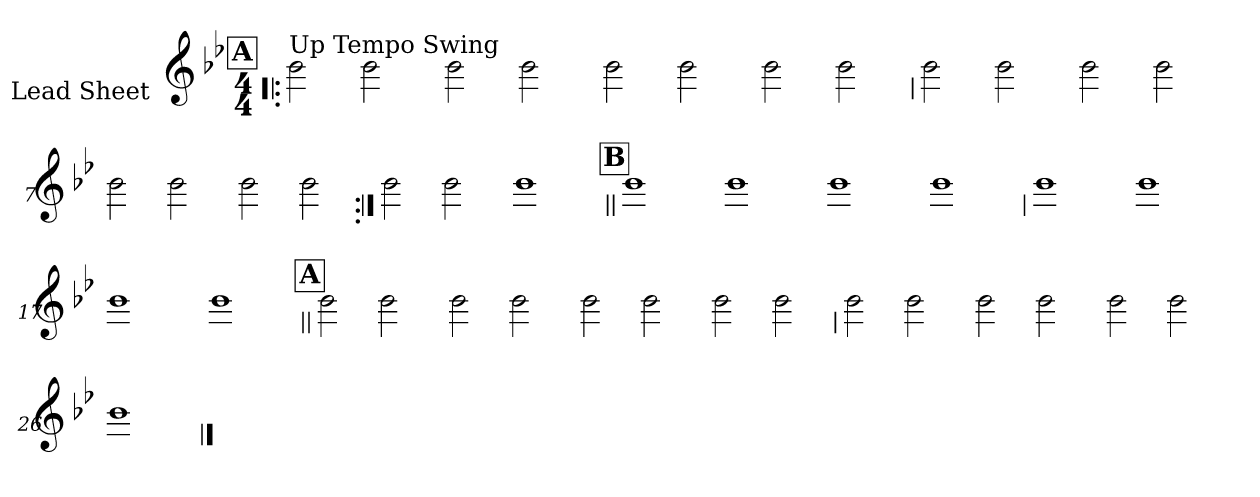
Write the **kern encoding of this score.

**kern
*part1
*staff1
*I"Lead Sheet
*stria0
*clefG2
*k[b-e-]
*B-:
*M4/4
!!LO:REH:place=s1:a:t=A
=1!|:
!LO:TX:a:t=Up Tempo Swing
2b-
2b-
=2-
2b-
2b-
=3-
2b-
2b-
=4-
2b-
2b-
!!LO:LB:g=z
=5
2b-
2b-
=6-
2b-
2b-
=7-
2b-
2b-
=8-
2b-
2b-
!!LO:LB:g=z
=9:|!
2b-
2b-
=10-
1b-
!!LO:LB:g=z
!!LO:REH:place=s1:a:t=B
=11||
1b-
=12-
1b-
=13-
1b-
=14-
1b-
!!LO:LB:g=z
=15
1b-
=16-
1b-
=17-
1b-
=18-
1b-
!!LO:LB:g=z
!!LO:REH:place=s1:a:t=A
=19||
2b-
2b-
=20-
2b-
2b-
=21-
2b-
2b-
=22-
2b-
2b-
!!LO:LB:g=z
=23
2b-
2b-
=24-
2b-
2b-
=25-
2b-
2b-
=26-
1b-
==
*-
